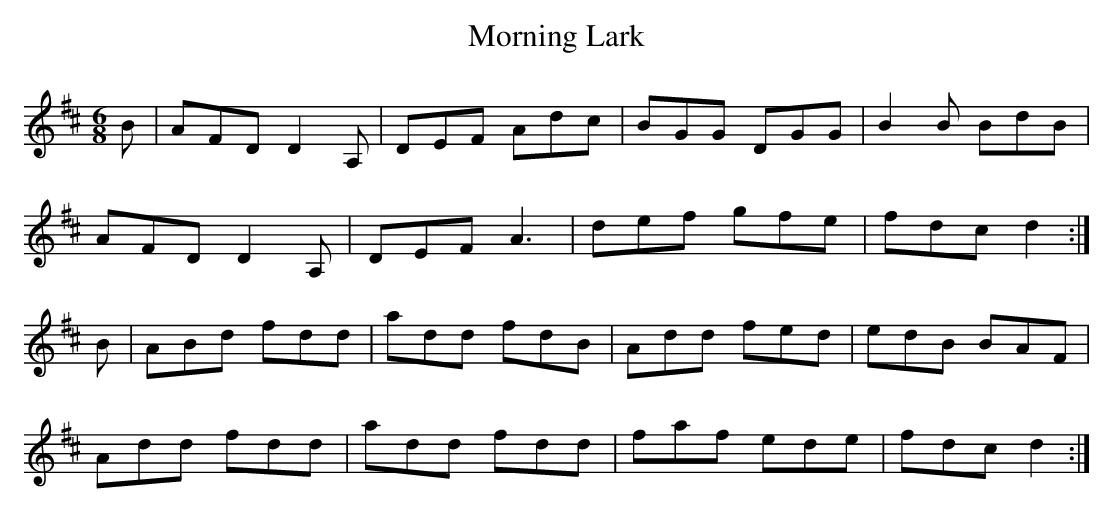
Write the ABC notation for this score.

X:1
T: Morning Lark
M: 6/8
L: 1/8
K: D
B|AFD D2A,|DEF Adc|BGG DGG|B2B BdB|
AFD D2A,|DEF A3|def gfe|fdc d2 :|
B|ABd fdd|add fdB|Add fed|edB BAF|
Add fdd|add fdd|faf ede|fdc d2 :|
